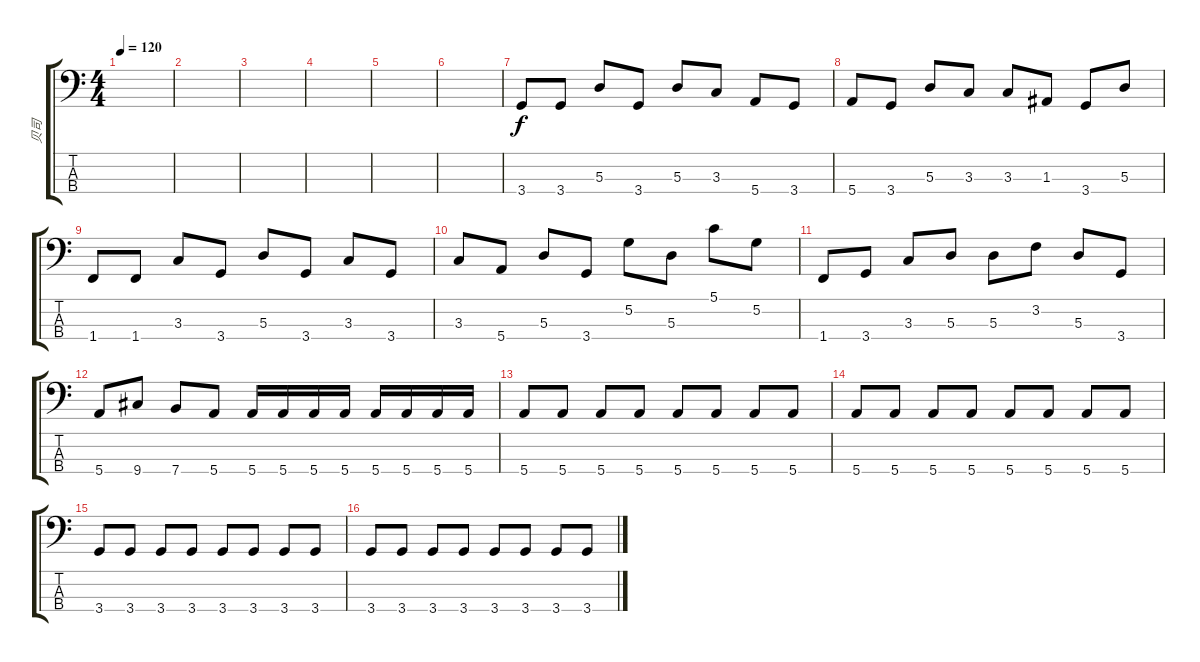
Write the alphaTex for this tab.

\track ("贝司" "贝司") {instrument acousticguitarnylon}
\staff {score tabs}
\tuning (G2 D2 A1 E1) {hide}
\ts (4 4)
\tempo 120
\clef f4
\ks c
|
|
|
|
|
|
3.4.8 3.4.8 5.3.8 3.4.8 5.3.8 3.3.8 5.4.8 3.4.8 |
5.4.8 3.4.8 5.3.8 3.3.8 3.3.8 1.3.8 3.4.8 5.3.8 |
1.4.8 1.4.8 3.3.8 3.4.8 5.3.8 3.4.8 3.3.8 3.4.8 |
3.3.8 5.4.8 5.3.8 3.4.8 5.2.8 5.3.8 5.1.8 5.2.8 |
1.4.8 3.4.8 3.3.8 5.3.8 5.3.8 3.2.8 5.3.8 3.4.8 |
5.4.8 9.4.8 7.4.8 5.4.8 5.4.16 5.4.16 5.4.16 5.4.16 5.4.16 5.4.16 5.4.16 5.4.16 |
5.4.8 5.4.8 5.4.8 5.4.8 5.4.8 5.4.8 5.4.8 5.4.8 |
5.4.8 5.4.8 5.4.8 5.4.8 5.4.8 5.4.8 5.4.8 5.4.8 |
3.4.8 3.4.8 3.4.8 3.4.8 3.4.8 3.4.8 3.4.8 3.4.8 |
3.4.8 3.4.8 3.4.8 3.4.8 3.4.8 3.4.8 3.4.8 3.4.8
